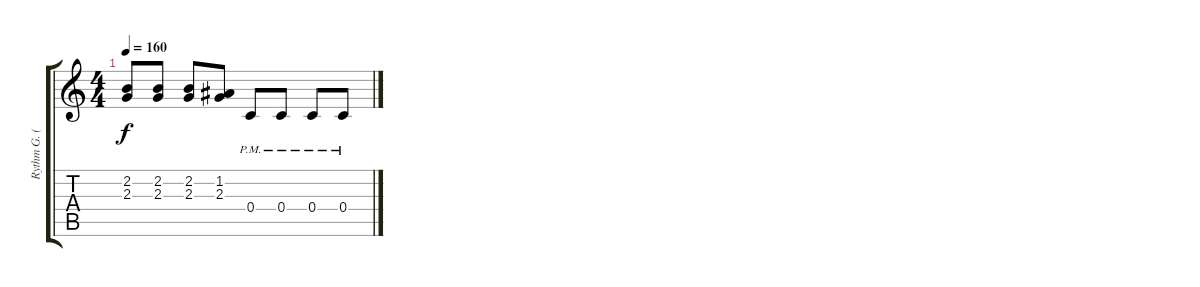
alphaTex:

\track ("Rythm G. (Sven Fischer)" "Rythm G. (") {instrument distortionguitar}
\staff {score tabs}
\tuning (D4 A3 F3 C3 G2 D2) {hide}
\ts (4 4)
\tempo 160
\clef g2
\ks c
(2.2 2.3).8{dy f} (2.2 2.3).8 (2.2 2.3).8 (1.2 2.3).8 0.4{pm}.8 0.4{pm}.8 0.4{pm}.8 0.4{pm}.8
